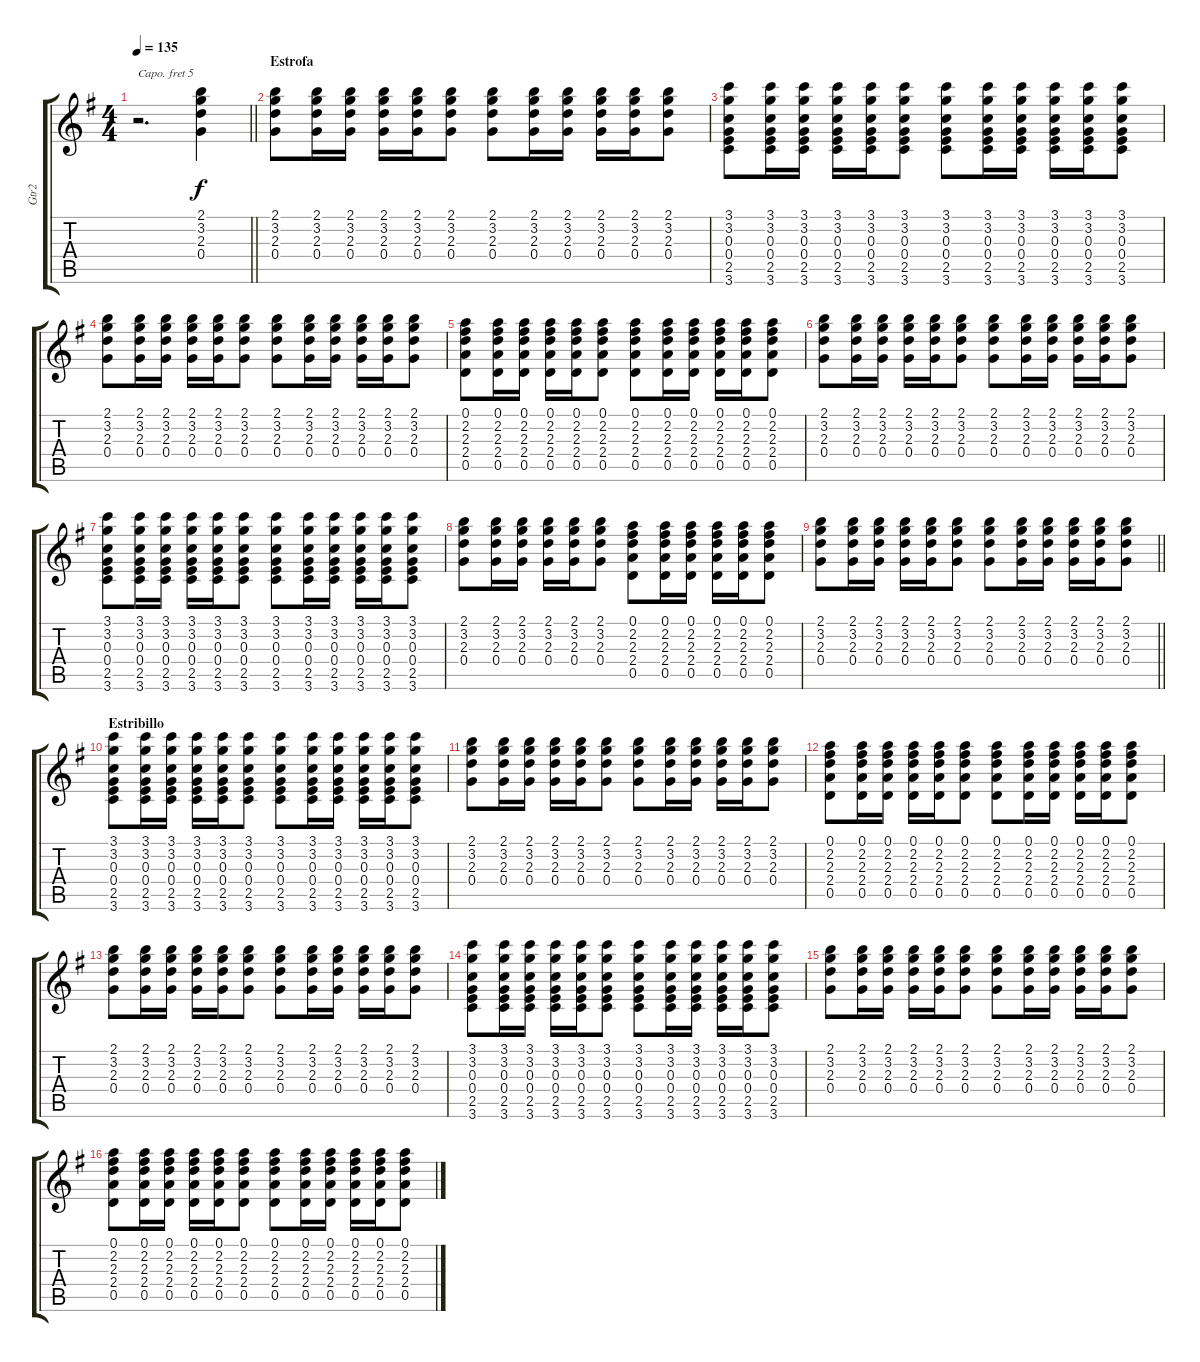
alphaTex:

\track ("Gtr2" "Gtr2") {instrument acousticguitarsteel}
\staff {score tabs}
\capo 5
\tuning (E4 B3 G3 D3 A2 E2) {hide}
\ts (4 4)
\tempo 135
\clef g2
\barLineRight lightlight
\ks g
r.2{d dy f} (2.1 3.2 2.3 0.4).4 |
\section ("" "Estrofa")
(2.1 3.2 2.3 0.4).8 (2.1 3.2 2.3 0.4).16 (2.1 3.2 2.3 0.4).16 (2.1 3.2 2.3 0.4).16 (2.1 3.2 2.3 0.4).16 (2.1 3.2 2.3 0.4).8 (2.1 3.2 2.3 0.4).8 (2.1 3.2 2.3 0.4).16 (2.1 3.2 2.3 0.4).16 (2.1 3.2 2.3 0.4).16 (2.1 3.2 2.3 0.4).16 (2.1 3.2 2.3 0.4).8 |
(3.1 3.2 0.3 0.4 2.5 3.6).8 (3.1 3.2 0.3 0.4 2.5 3.6).16 (3.1 3.2 0.3 0.4 2.5 3.6).16 (3.1 3.2 0.3 0.4 2.5 3.6).16 (3.1 3.2 0.3 0.4 2.5 3.6).16 (3.1 3.2 0.3 0.4 2.5 3.6).8 (3.1 3.2 0.3 0.4 2.5 3.6).8 (3.1 3.2 0.3 0.4 2.5 3.6).16 (3.1 3.2 0.3 0.4 2.5 3.6).16 (3.1 3.2 0.3 0.4 2.5 3.6).16 (3.1 3.2 0.3 0.4 2.5 3.6).16 (3.1 3.2 0.3 0.4 2.5 3.6).8 |
(2.1 3.2 2.3 0.4).8 (2.1 3.2 2.3 0.4).16 (2.1 3.2 2.3 0.4).16 (2.1 3.2 2.3 0.4).16 (2.1 3.2 2.3 0.4).16 (2.1 3.2 2.3 0.4).8 (2.1 3.2 2.3 0.4).8 (2.1 3.2 2.3 0.4).16 (2.1 3.2 2.3 0.4).16 (2.1 3.2 2.3 0.4).16 (2.1 3.2 2.3 0.4).16 (2.1 3.2 2.3 0.4).8 |
(0.1 2.2 2.3 2.4 0.5).8 (0.1 2.2 2.3 2.4 0.5).16 (0.1 2.2 2.3 2.4 0.5).16 (0.1 2.2 2.3 2.4 0.5).16 (0.1 2.2 2.3 2.4 0.5).16 (0.1 2.2 2.3 2.4 0.5).8 (0.1 2.2 2.3 2.4 0.5).8 (0.1 2.2 2.3 2.4 0.5).16 (0.1 2.2 2.3 2.4 0.5).16 (0.1 2.2 2.3 2.4 0.5).16 (0.1 2.2 2.3 2.4 0.5).16 (0.1 2.2 2.3 2.4 0.5).8 |
(2.1 3.2 2.3 0.4).8 (2.1 3.2 2.3 0.4).16 (2.1 3.2 2.3 0.4).16 (2.1 3.2 2.3 0.4).16 (2.1 3.2 2.3 0.4).16 (2.1 3.2 2.3 0.4).8 (2.1 3.2 2.3 0.4).8 (2.1 3.2 2.3 0.4).16 (2.1 3.2 2.3 0.4).16 (2.1 3.2 2.3 0.4).16 (2.1 3.2 2.3 0.4).16 (2.1 3.2 2.3 0.4).8 |
(3.1 3.2 0.3 0.4 2.5 3.6).8 (3.1 3.2 0.3 0.4 2.5 3.6).16 (3.1 3.2 0.3 0.4 2.5 3.6).16 (3.1 3.2 0.3 0.4 2.5 3.6).16 (3.1 3.2 0.3 0.4 2.5 3.6).16 (3.1 3.2 0.3 0.4 2.5 3.6).8 (3.1 3.2 0.3 0.4 2.5 3.6).8 (3.1 3.2 0.3 0.4 2.5 3.6).16 (3.1 3.2 0.3 0.4 2.5 3.6).16 (3.1 3.2 0.3 0.4 2.5 3.6).16 (3.1 3.2 0.3 0.4 2.5 3.6).16 (3.1 3.2 0.3 0.4 2.5 3.6).8 |
(2.1 3.2 2.3 0.4).8 (2.1 3.2 2.3 0.4).16 (2.1 3.2 2.3 0.4).16 (2.1 3.2 2.3 0.4).16 (2.1 3.2 2.3 0.4).16 (2.1 3.2 2.3 0.4).8 (0.1 2.2 2.3 2.4 0.5).8 (0.1 2.2 2.3 2.4 0.5).16 (0.1 2.2 2.3 2.4 0.5).16 (0.1 2.2 2.3 2.4 0.5).16 (0.1 2.2 2.3 2.4 0.5).16 (0.1 2.2 2.3 2.4 0.5).8 |
\barLineRight lightlight
(2.1 3.2 2.3 0.4).8 (2.1 3.2 2.3 0.4).16 (2.1 3.2 2.3 0.4).16 (2.1 3.2 2.3 0.4).16 (2.1 3.2 2.3 0.4).16 (2.1 3.2 2.3 0.4).8 (2.1 3.2 2.3 0.4).8 (2.1 3.2 2.3 0.4).16 (2.1 3.2 2.3 0.4).16 (2.1 3.2 2.3 0.4).16 (2.1 3.2 2.3 0.4).16 (2.1 3.2 2.3 0.4).8 |
\section ("" "Estribillo")
(3.1 3.2 0.3 0.4 2.5 3.6).8 (3.1 3.2 0.3 0.4 2.5 3.6).16 (3.1 3.2 0.3 0.4 2.5 3.6).16 (3.1 3.2 0.3 0.4 2.5 3.6).16 (3.1 3.2 0.3 0.4 2.5 3.6).16 (3.1 3.2 0.3 0.4 2.5 3.6).8 (3.1 3.2 0.3 0.4 2.5 3.6).8 (3.1 3.2 0.3 0.4 2.5 3.6).16 (3.1 3.2 0.3 0.4 2.5 3.6).16 (3.1 3.2 0.3 0.4 2.5 3.6).16 (3.1 3.2 0.3 0.4 2.5 3.6).16 (3.1 3.2 0.3 0.4 2.5 3.6).8 |
(2.1 3.2 2.3 0.4).8 (2.1 3.2 2.3 0.4).16 (2.1 3.2 2.3 0.4).16 (2.1 3.2 2.3 0.4).16 (2.1 3.2 2.3 0.4).16 (2.1 3.2 2.3 0.4).8 (2.1 3.2 2.3 0.4).8 (2.1 3.2 2.3 0.4).16 (2.1 3.2 2.3 0.4).16 (2.1 3.2 2.3 0.4).16 (2.1 3.2 2.3 0.4).16 (2.1 3.2 2.3 0.4).8 |
(0.1 2.2 2.3 2.4 0.5).8 (0.1 2.2 2.3 2.4 0.5).16 (0.1 2.2 2.3 2.4 0.5).16 (0.1 2.2 2.3 2.4 0.5).16 (0.1 2.2 2.3 2.4 0.5).16 (0.1 2.2 2.3 2.4 0.5).8 (0.1 2.2 2.3 2.4 0.5).8 (0.1 2.2 2.3 2.4 0.5).16 (0.1 2.2 2.3 2.4 0.5).16 (0.1 2.2 2.3 2.4 0.5).16 (0.1 2.2 2.3 2.4 0.5).16 (0.1 2.2 2.3 2.4 0.5).8 |
(2.1 3.2 2.3 0.4).8 (2.1 3.2 2.3 0.4).16 (2.1 3.2 2.3 0.4).16 (2.1 3.2 2.3 0.4).16 (2.1 3.2 2.3 0.4).16 (2.1 3.2 2.3 0.4).8 (2.1 3.2 2.3 0.4).8 (2.1 3.2 2.3 0.4).16 (2.1 3.2 2.3 0.4).16 (2.1 3.2 2.3 0.4).16 (2.1 3.2 2.3 0.4).16 (2.1 3.2 2.3 0.4).8 |
(3.1 3.2 0.3 0.4 2.5 3.6).8 (3.1 3.2 0.3 0.4 2.5 3.6).16 (3.1 3.2 0.3 0.4 2.5 3.6).16 (3.1 3.2 0.3 0.4 2.5 3.6).16 (3.1 3.2 0.3 0.4 2.5 3.6).16 (3.1 3.2 0.3 0.4 2.5 3.6).8 (3.1 3.2 0.3 0.4 2.5 3.6).8 (3.1 3.2 0.3 0.4 2.5 3.6).16 (3.1 3.2 0.3 0.4 2.5 3.6).16 (3.1 3.2 0.3 0.4 2.5 3.6).16 (3.1 3.2 0.3 0.4 2.5 3.6).16 (3.1 3.2 0.3 0.4 2.5 3.6).8 |
(2.1 3.2 2.3 0.4).8 (2.1 3.2 2.3 0.4).16 (2.1 3.2 2.3 0.4).16 (2.1 3.2 2.3 0.4).16 (2.1 3.2 2.3 0.4).16 (2.1 3.2 2.3 0.4).8 (2.1 3.2 2.3 0.4).8 (2.1 3.2 2.3 0.4).16 (2.1 3.2 2.3 0.4).16 (2.1 3.2 2.3 0.4).16 (2.1 3.2 2.3 0.4).16 (2.1 3.2 2.3 0.4).8 |
(0.1 2.2 2.3 2.4 0.5).8 (0.1 2.2 2.3 2.4 0.5).16 (0.1 2.2 2.3 2.4 0.5).16 (0.1 2.2 2.3 2.4 0.5).16 (0.1 2.2 2.3 2.4 0.5).16 (0.1 2.2 2.3 2.4 0.5).8 (0.1 2.2 2.3 2.4 0.5).8 (0.1 2.2 2.3 2.4 0.5).16 (0.1 2.2 2.3 2.4 0.5).16 (0.1 2.2 2.3 2.4 0.5).16 (0.1 2.2 2.3 2.4 0.5).16 (0.1 2.2 2.3 2.4 0.5).8
